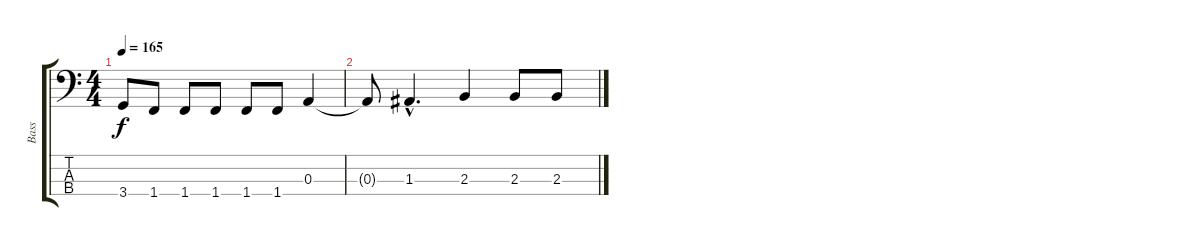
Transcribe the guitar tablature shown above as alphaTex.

\track ("Bass" "Bass") {instrument electricbassfinger}
\staff {score tabs}
\tuning (G2 D2 A1 E1) {hide}
\ts (4 4)
\tempo 165
\clef f4
\ks c
3.4.8{dy f} 1.4.8 1.4.8 1.4.8 1.4.8 1.4.8 0.3.4 |
0.3{t}.8 1.3{hac}.4{d} 2.3.4 2.3.8 2.3.8
